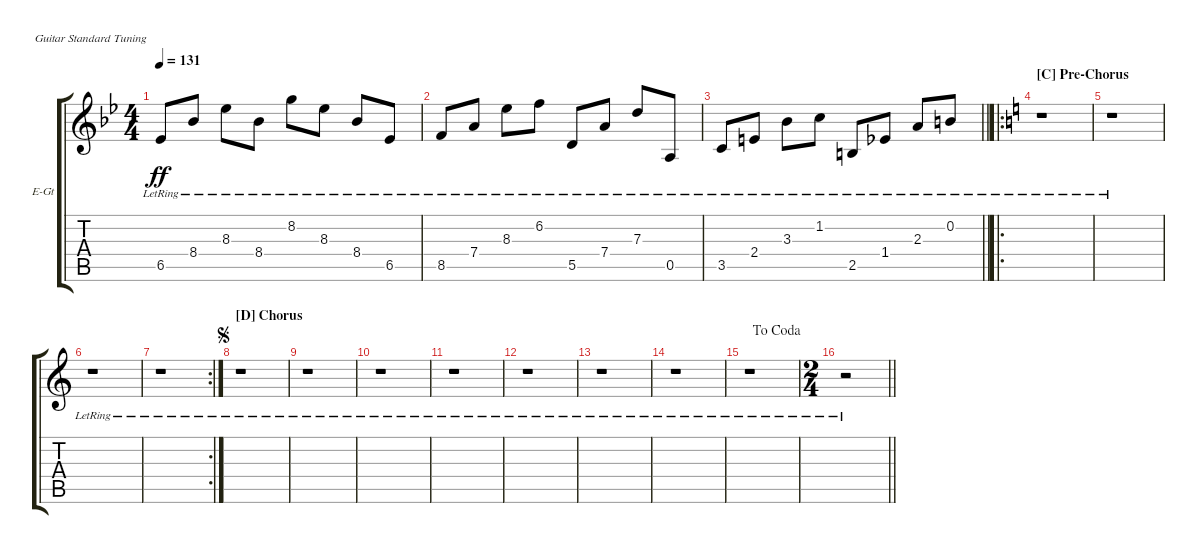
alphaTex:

\bracketExtendMode groupsimilarinstruments
\firstSystemTrackNameOrientation horizontal
\otherSystemsTrackNameOrientation horizontal
\track ("Clean Guitar 1" "E-Gt") {instrument electricguitarclean}
\staff {score tabs}
\tuning (E4 B3 G3 D3 A2 E2)
\ts (4 4)
\tempo 131
\clef g2
\scale
0.333333
\ks gminor
6.5{lr}.8{dy ff} 8.4{lr}.8 8.3{lr}.8 8.4{lr}.8 8.2{lr}.8 8.3{lr}.8 8.4{lr}.8 6.5{lr}.8 |
\scale
0.247012 8.5{lr}.8 7.4{lr}.8 8.3{lr}.8 6.2{lr}.8 5.5{lr}.8 7.4{lr}.8 7.3{lr}.8 0.5{lr}.8 |
\scale
0.247012
\barLineRight lightlight
3.5{lr}.8 2.4{lr}.8 3.3{lr}.8 1.2{lr}.8 2.5{lr}.8 1.4{lr}.8 2.3{lr}.8 0.2{lr}.8 |
\ro
\section ("C" "Pre-Chorus")
\scale
0.505976
\ks aminor
r.1 |
\scale
0.322917 r.1 |
\scale
0.322917 r.1 |
\rc 2
\scale
0.354167 r.1 |
\section ("D" "Chorus")
\jump segno
\scale
0.333333 r.1 |
\scale
0.333333 r.1 |
\scale
0.333333 r.1 |
\scale
0.333333 r.1 |
\scale
0.333333 r.1 |
\scale
0.333333 r.1 |
\scale
0.257261 r.1 |
\jump dacoda
\scale
0.257261 r.1 |
\ts (2 4)
\scale
0.485477
\barLineRight lightlight
r.2
